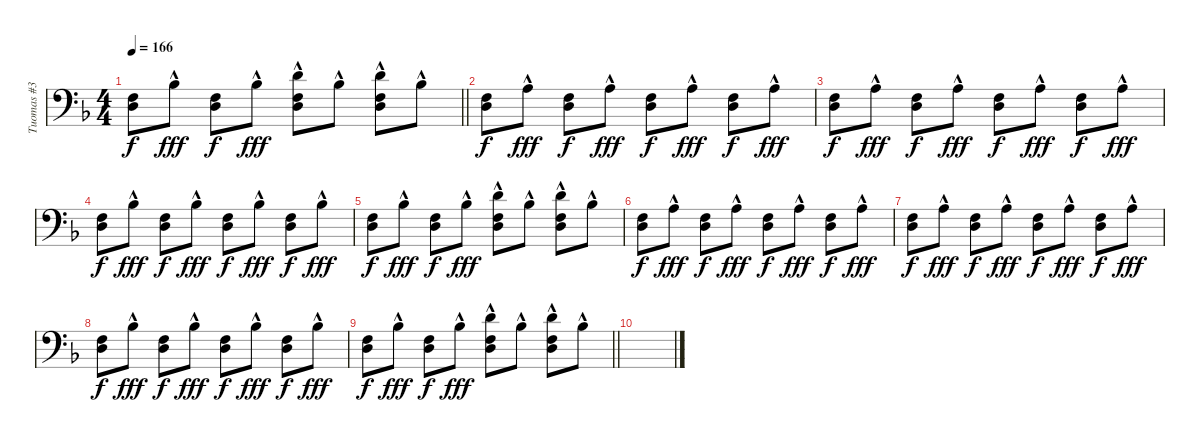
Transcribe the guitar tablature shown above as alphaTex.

\track ("Tuomas #3" "Tuomas #3") {instrument stringensemble1}
\staff {score}
\tuning (G2 D2 A1 E1 B0) {hide}
\ts (4 4)
\tempo 166
\clef f4
\barLineRight lightlight
\ks f
(15.2 17.3).8{dy f} 15.1{hac}.8{dy fff} (15.2 17.3).8{dy f} 15.1{hac}.8{dy fff} (19.1{hac} 15.2 17.3).8 15.1{hac}.8 (19.1{hac} 15.2 17.3).8 15.1{hac}.8 |
\section ("" "")
(15.2 17.3).8{dy f} 14.1{hac}.8{dy fff} (15.2 17.3).8{dy f} 14.1{hac}.8{dy fff} (15.2 17.3).8{dy f} 14.1{hac}.8{dy fff} (15.2 17.3).8{dy f} 14.1{hac}.8{dy fff} |
(15.2 17.3).8{dy f} 14.1{hac}.8{dy fff} (15.2 17.3).8{dy f} 14.1{hac}.8{dy fff} (15.2 17.3).8{dy f} 14.1{hac}.8{dy fff} (15.2 17.3).8{dy f} 14.1{hac}.8{dy fff} |
(15.2 17.3).8{dy f} 15.1{hac}.8{dy fff} (15.2 17.3).8{dy f} 15.1{hac}.8{dy fff} (15.2 17.3).8{dy f} 15.1{hac}.8{dy fff} (15.2 17.3).8{dy f} 15.1{hac}.8{dy fff} |
(15.2 17.3).8{dy f} 15.1{hac}.8{dy fff} (15.2 17.3).8{dy f} 15.1{hac}.8{dy fff} (19.1{hac} 15.2 17.3).8 15.1{hac}.8 (19.1{hac} 15.2 17.3).8 15.1{hac}.8 |
(15.2 17.3).8{dy f} 14.1{hac}.8{dy fff} (15.2 17.3).8{dy f} 14.1{hac}.8{dy fff} (15.2 17.3).8{dy f} 14.1{hac}.8{dy fff} (15.2 17.3).8{dy f} 14.1{hac}.8{dy fff} |
(15.2 17.3).8{dy f} 14.1{hac}.8{dy fff} (15.2 17.3).8{dy f} 14.1{hac}.8{dy fff} (15.2 17.3).8{dy f} 14.1{hac}.8{dy fff} (15.2 17.3).8{dy f} 14.1{hac}.8{dy fff} |
(15.2 17.3).8{dy f} 15.1{hac}.8{dy fff} (15.2 17.3).8{dy f} 15.1{hac}.8{dy fff} (15.2 17.3).8{dy f} 15.1{hac}.8{dy fff} (15.2 17.3).8{dy f} 15.1{hac}.8{dy fff} |
\barLineRight lightlight
(15.2 17.3).8{dy f} 15.1{hac}.8{dy fff} (15.2 17.3).8{dy f} 15.1{hac}.8{dy fff} (19.1{hac} 15.2 17.3).8 15.1{hac}.8 (19.1{hac} 15.2 17.3).8 15.1{hac}.8 |
\section ("" "")
